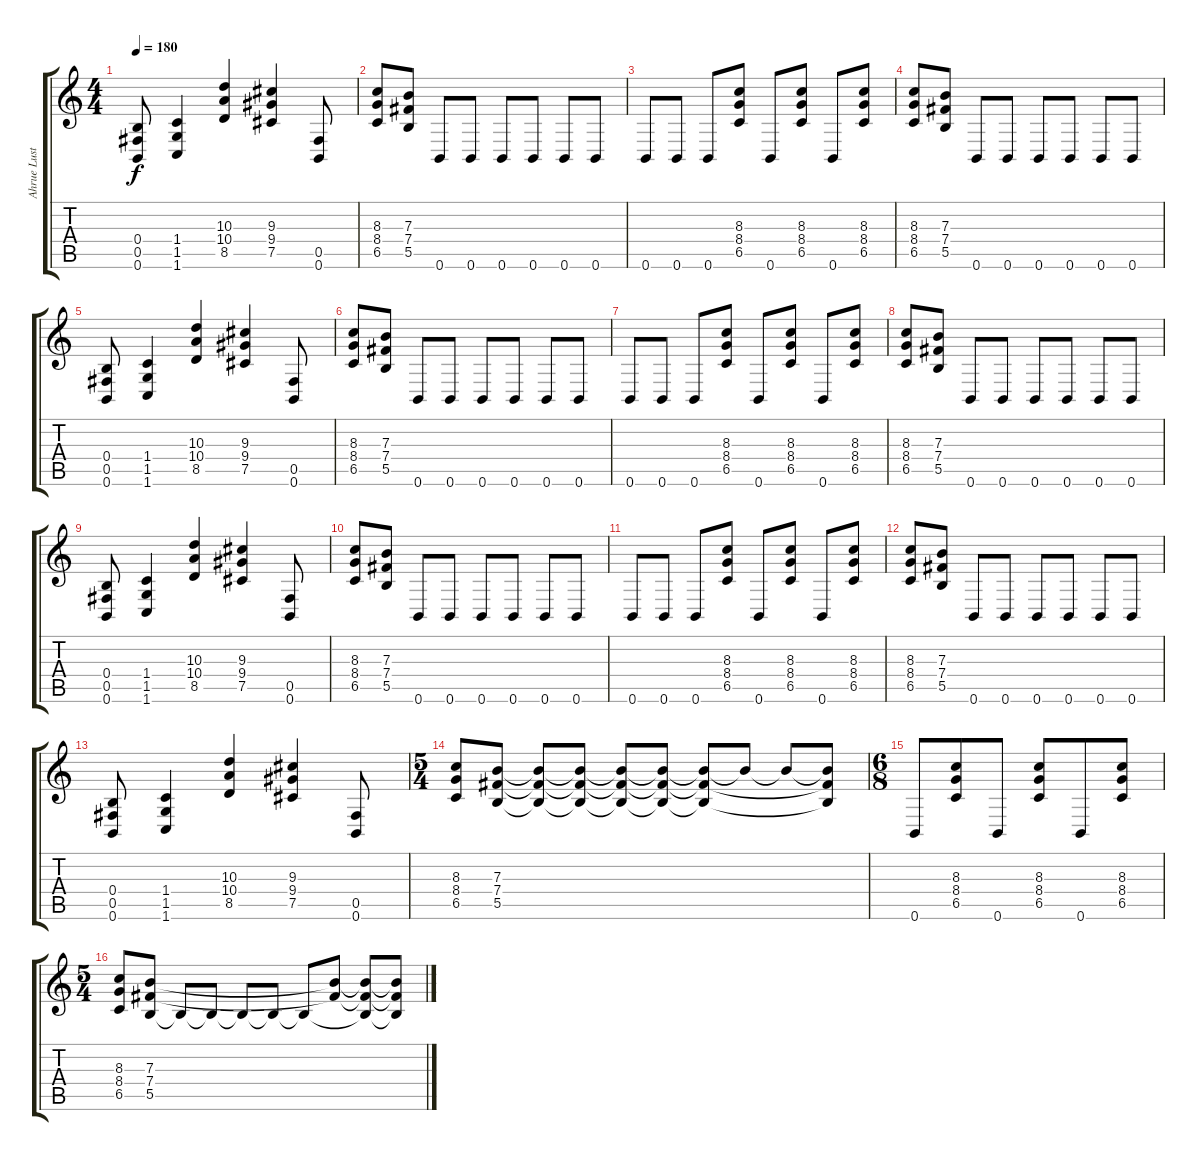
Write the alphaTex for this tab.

\track ("Ahrue Luster" "Ahrue Lust") {instrument distortionguitar}
\staff {score tabs}
\tuning (Db4 Ab3 E3 B2 Gb2 B1) {hide}
\ts (4 4)
\tempo 180
\clef g2
\ks c
(0.4 0.5 0.6).8{dy f} (1.4 1.5 1.6).4 (10.3 10.4 8.5).4 (9.3 9.4 7.5).4 (0.5 0.6).8 |
(8.3 8.4 6.5).8 (7.3 7.4 5.5).8 0.6.8 0.6.8 0.6.8 0.6.8 0.6.8 0.6.8 |
0.6.8 0.6.8 0.6.8 (8.3 8.4 6.5).8 0.6.8 (8.3 8.4 6.5).8 0.6.8 (8.3 8.4 6.5).8 |
(8.3 8.4 6.5).8 (7.3 7.4 5.5).8 0.6.8 0.6.8 0.6.8 0.6.8 0.6.8 0.6.8 |
(0.4 0.5 0.6).8 (1.4 1.5 1.6).4 (10.3 10.4 8.5).4 (9.3 9.4 7.5).4 (0.5 0.6).8 |
(8.3 8.4 6.5).8 (7.3 7.4 5.5).8 0.6.8 0.6.8 0.6.8 0.6.8 0.6.8 0.6.8 |
0.6.8 0.6.8 0.6.8 (8.3 8.4 6.5).8 0.6.8 (8.3 8.4 6.5).8 0.6.8 (8.3 8.4 6.5).8 |
(8.3 8.4 6.5).8 (7.3 7.4 5.5).8 0.6.8 0.6.8 0.6.8 0.6.8 0.6.8 0.6.8 |
(0.4 0.5 0.6).8 (1.4 1.5 1.6).4 (10.3 10.4 8.5).4 (9.3 9.4 7.5).4 (0.5 0.6).8 |
(8.3 8.4 6.5).8 (7.3 7.4 5.5).8 0.6.8 0.6.8 0.6.8 0.6.8 0.6.8 0.6.8 |
0.6.8 0.6.8 0.6.8 (8.3 8.4 6.5).8 0.6.8 (8.3 8.4 6.5).8 0.6.8 (8.3 8.4 6.5).8 |
(8.3 8.4 6.5).8 (7.3 7.4 5.5).8 0.6.8 0.6.8 0.6.8 0.6.8 0.6.8 0.6.8 |
(0.4 0.5 0.6).8 (1.4 1.5 1.6).4 (10.3 10.4 8.5).4 (9.3 9.4 7.5).4 (0.5 0.6).8 |
\ts (5 4)
(8.3 8.4 6.5).8 (7.3 7.4 5.5).8 (7.3{t} 7.4{t} 5.5{t}).8 (7.3{t} 7.4{t} 5.5{t}).8 (7.3{t} 7.4{t} 5.5{t}).8 (7.3{t} 7.4{t} 5.5{t}).8 (7.3{t} 7.4{t} 5.5{t}).8 7.3{t}.8 7.3{t}.8 (7.3{t} 7.4{t} 5.5{t}).8 |
\ts (6 8)
0.6.8 (8.3 8.4 6.5).8 0.6.8 (8.3 8.4 6.5).8 0.6.8 (8.3 8.4 6.5).8 |
\ts (5 4)
(8.3 8.4 6.5).8 (7.3 7.4 5.5).8 5.5{t}.8 5.5{t}.8 5.5{t}.8 5.5{t}.8 5.5{t}.8 (7.3{t} 7.4{t}).8 (7.3{t} 7.4{t} 5.5{t}).8 (7.3{t} 7.4{t} 5.5{t}).8
